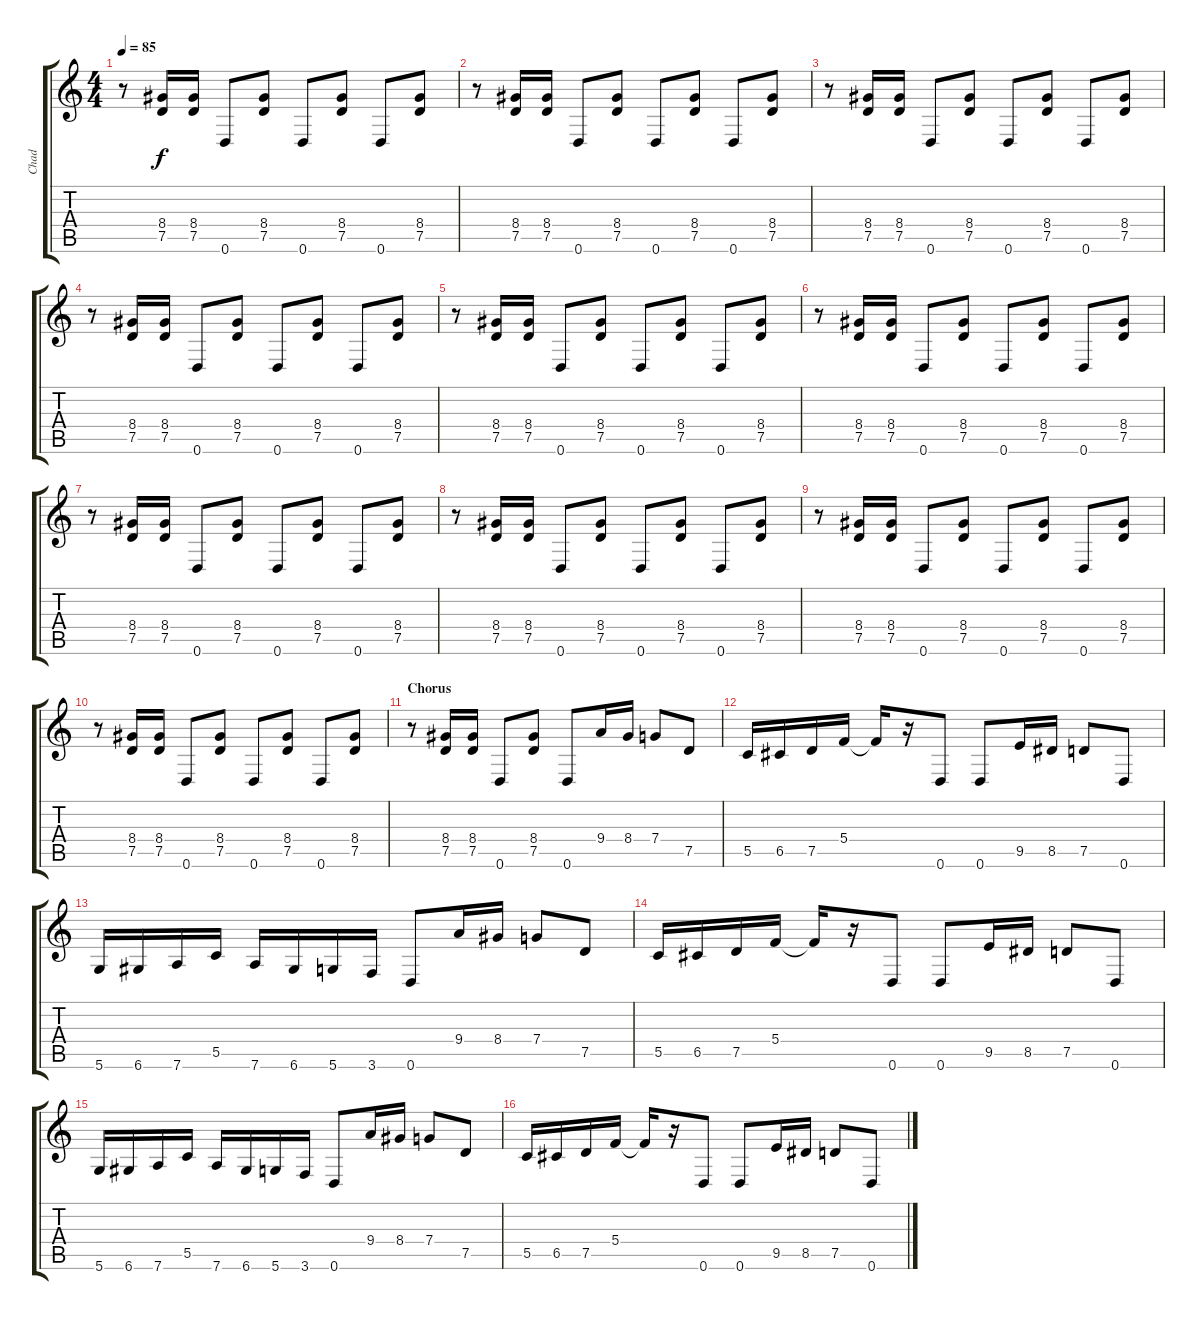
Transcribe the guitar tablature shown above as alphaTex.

\track ("Chad" "Chad") {instrument distortionguitar}
\staff {score tabs}
\tuning (D4 A3 F3 C3 G2 D2) {hide}
\ts (4 4)
\tempo 85
\clef g2
\ks c
r.8{dy f} (8.4 7.5).16 (8.4 7.5).16 0.6.8 (8.4 7.5).8 0.6.8 (8.4 7.5).8 0.6.8 (8.4 7.5).8 |
r.8 (8.4 7.5).16 (8.4 7.5).16 0.6.8 (8.4 7.5).8 0.6.8 (8.4 7.5).8 0.6.8 (8.4 7.5).8 |
r.8 (8.4 7.5).16 (8.4 7.5).16 0.6.8 (8.4 7.5).8 0.6.8 (8.4 7.5).8 0.6.8 (8.4 7.5).8 |
r.8 (8.4 7.5).16 (8.4 7.5).16 0.6.8 (8.4 7.5).8 0.6.8 (8.4 7.5).8 0.6.8 (8.4 7.5).8 |
r.8 (8.4 7.5).16 (8.4 7.5).16 0.6.8 (8.4 7.5).8 0.6.8 (8.4 7.5).8 0.6.8 (8.4 7.5).8 |
r.8 (8.4 7.5).16 (8.4 7.5).16 0.6.8 (8.4 7.5).8 0.6.8 (8.4 7.5).8 0.6.8 (8.4 7.5).8 |
r.8 (8.4 7.5).16 (8.4 7.5).16 0.6.8 (8.4 7.5).8 0.6.8 (8.4 7.5).8 0.6.8 (8.4 7.5).8 |
r.8 (8.4 7.5).16 (8.4 7.5).16 0.6.8 (8.4 7.5).8 0.6.8 (8.4 7.5).8 0.6.8 (8.4 7.5).8 |
r.8 (8.4 7.5).16 (8.4 7.5).16 0.6.8 (8.4 7.5).8 0.6.8 (8.4 7.5).8 0.6.8 (8.4 7.5).8 |
r.8 (8.4 7.5).16 (8.4 7.5).16 0.6.8 (8.4 7.5).8 0.6.8 (8.4 7.5).8 0.6.8 (8.4 7.5).8 |
\section ("" "Chorus")
r.8 (8.4 7.5).16 (8.4 7.5).16 0.6.8 (8.4 7.5).8 0.6.8 9.4.16 8.4.16 7.4.8 7.5.8 |
5.5.16 6.5.16 7.5.16 5.4.16 5.4{t}.16 r.16 0.6.8 0.6.8 9.5.16 8.5.16 7.5.8 0.6.8 |
5.6.16 6.6.16 7.6.16 5.5.16 7.6.16 6.6.16 5.6.16 3.6.16 0.6.8 9.4.16 8.4.16 7.4.8 7.5.8 |
5.5.16 6.5.16 7.5.16 5.4.16 5.4{t}.16 r.16 0.6.8 0.6.8 9.5.16 8.5.16 7.5.8 0.6.8 |
5.6.16 6.6.16 7.6.16 5.5.16 7.6.16 6.6.16 5.6.16 3.6.16 0.6.8 9.4.16 8.4.16 7.4.8 7.5.8 |
5.5.16 6.5.16 7.5.16 5.4.16 5.4{t}.16 r.16 0.6.8 0.6.8 9.5.16 8.5.16 7.5.8 0.6.8
